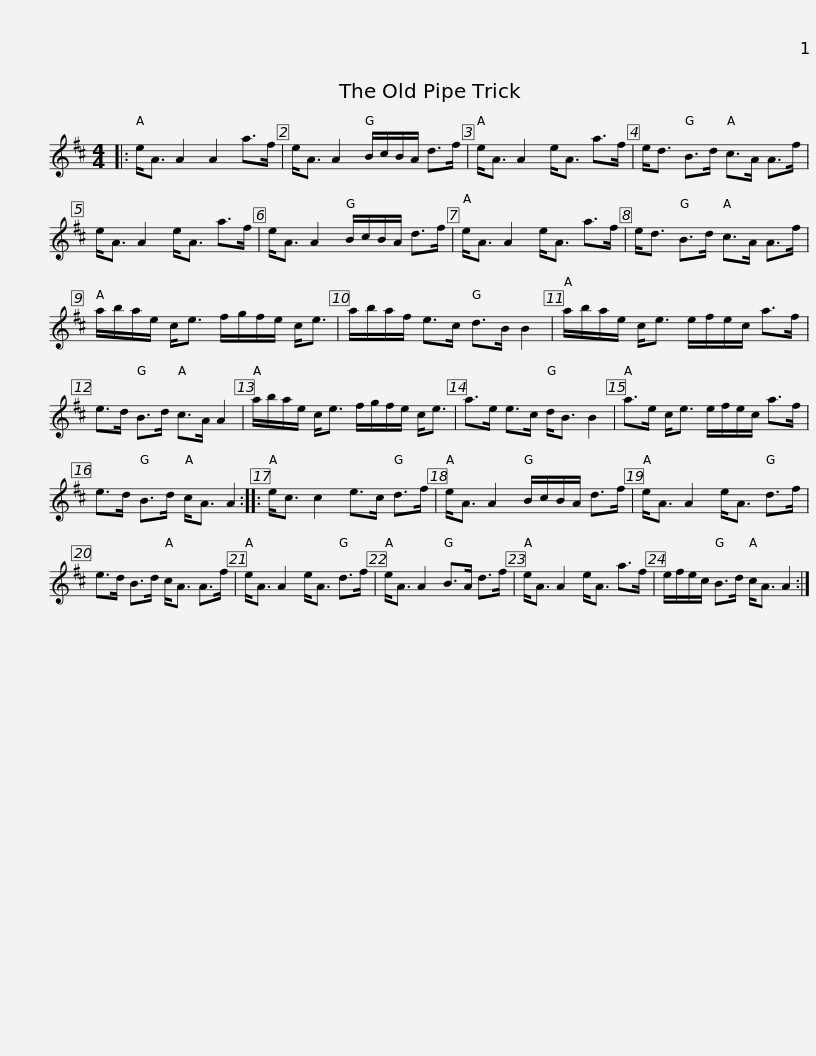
X:1
L:1/8
M:4/4
I:linebreak $
K:D
V:1 treble
V:1
|: e<A A2 A2 a>f | e<A A2 B/c/B/A/ d>f | e<A A2 e<A a>f | e<d B>d c>A A>f | e<A A2 e<A a>f |$ %5
 e<A A2 B/c/B/A/ d>f | e<A A2 e<A a>f | e<d B>d c>A A>f | a/b/a/e/ c<e f/g/f/e/ c<e |$ a/b/a/f/ e>c d>B B2 | %10
 a/b/a/e/ c<e e/f/e/c/ a>f | e>d B>d c>A A2 | a/b/a/e/ c<e f/g/f/e/ c<e |$ a>e e>c d<B B2 | a>e c<e e/f/e/c/ a>f | %15
 e>d B>d c<A A2 :: e<c c2 e>c d>f |$ e<A A2 B/c/B/A/ d>f | e<A A2 e<A d>f | e>d B>d c<A A>f | %20
 e<A A2 e<A d>f | e<A A2 B>A d>f |$ e<A A2 e<A a>f | e/f/e/c/ B>d c<A A2 :| %24
